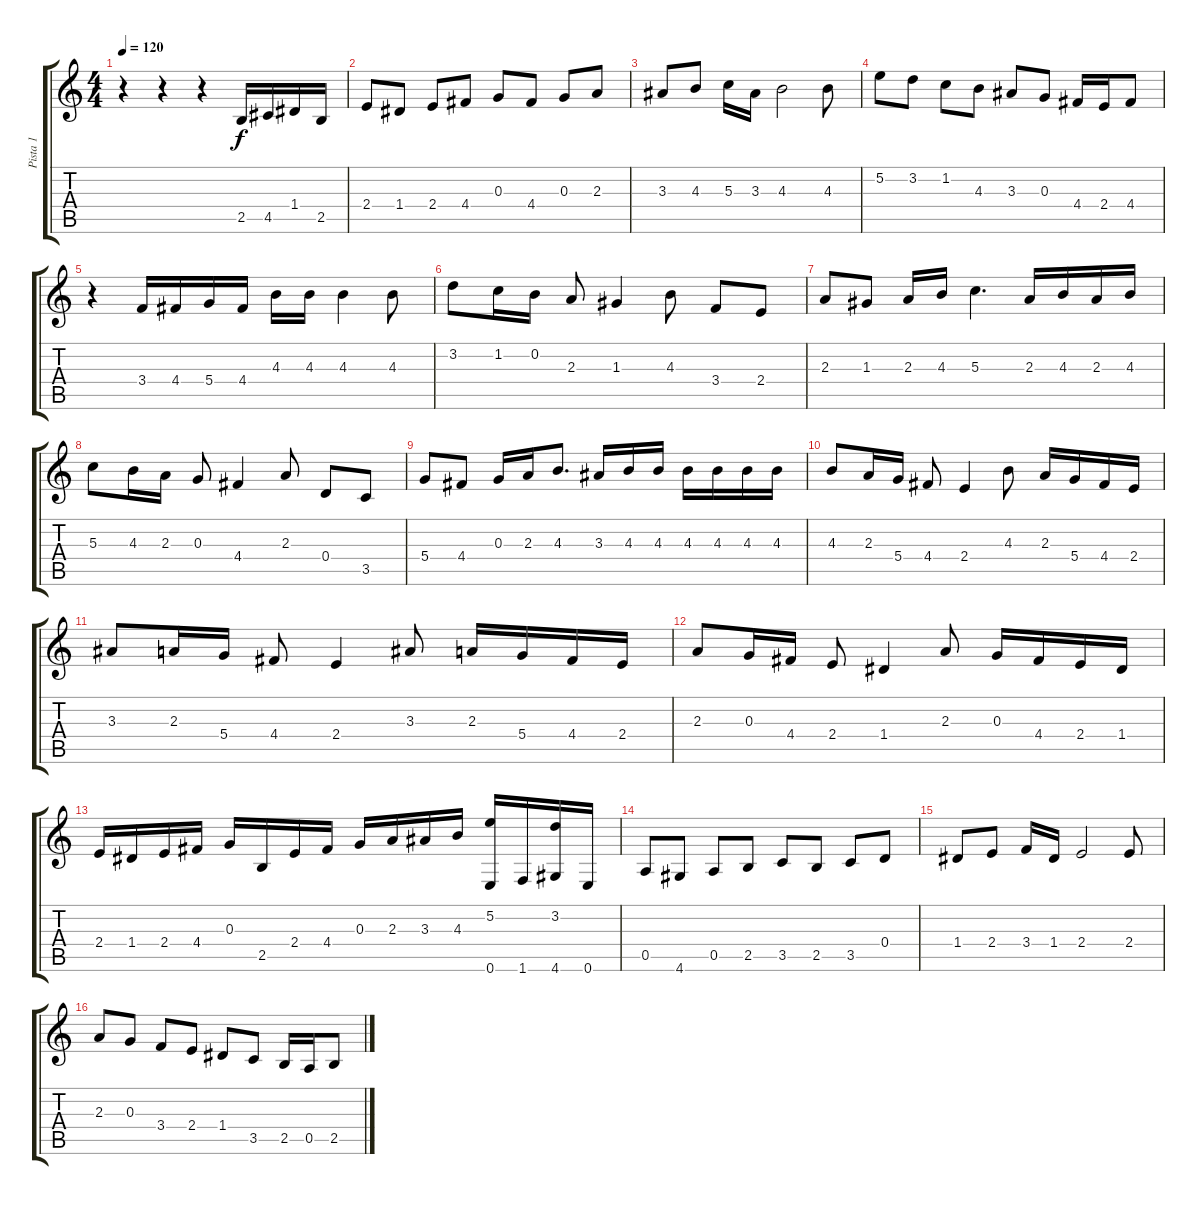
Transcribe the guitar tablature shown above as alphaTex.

\track ("Pista 1" "Pista 1") {instrument acousticguitarnylon}
\staff {score tabs}
\tuning (E4 B3 G3 D3 A2 E2) {hide}
\ts (4 4)
\tempo 120
\clef g2
\ks c
r.4{dy f instrument acousticguitarnylon} r.4 r.4 2.5.16 4.5.16 1.4.16 2.5.16 |
2.4.8 1.4.8 2.4.8 4.4.8 0.3.8 4.4.8 0.3.8 2.3.8 |
3.3.8 4.3.8 5.3.16 3.3.16 4.3.2 4.3.8 |
5.2.8 3.2.8 1.2.8 4.3.8 3.3.8 0.3.8 4.4.16 2.4.16 4.4.8 |
r.4 3.4.16 4.4.16 5.4.16 4.4.16 4.3.16 4.3.16 4.3.4 4.3.8 |
3.2.8 1.2.16 0.2.16 2.3.8 1.3.4 4.3.8 3.4.8 2.4.8 |
2.3.8 1.3.8 2.3.16 4.3.16 5.3.4{d} 2.3.16 4.3.16 2.3.16 4.3.16 |
5.3.8 4.3.16 2.3.16 0.3.8 4.4.4 2.3.8 0.4.8 3.5.8 |
5.4.8 4.4.8 0.3.16 2.3.16 4.3.8{d} 3.3.16 4.3.16 4.3.16 4.3.16 4.3.16 4.3.16 4.3.16 |
4.3.8 2.3.16 5.4.16 4.4.8 2.4.4 4.3.8 2.3.16 5.4.16 4.4.16 2.4.16 |
3.3.8 2.3.16 5.4.16 4.4.8 2.4.4 3.3.8 2.3.16 5.4.16 4.4.16 2.4.16 |
2.3.8 0.3.16 4.4.16 2.4.8 1.4.4 2.3.8 0.3.16 4.4.16 2.4.16 1.4.16 |
2.4.16 1.4.16 2.4.16 4.4.16 0.3.16 2.5.16 2.4.16 4.4.16 0.3.16 2.3.16 3.3.16 4.3.16 (5.2 0.6).16 1.6.16 (3.2 4.6).16 0.6.16 |
0.5.8 4.6.8 0.5.8 2.5.8 3.5.8 2.5.8 3.5.8 0.4.8 |
1.4.8 2.4.8 3.4.16 1.4.16 2.4.2 2.4.8 |
2.3.8 0.3.8 3.4.8 2.4.8 1.4.8 3.5.8 2.5.16 0.5.16 2.5.8
